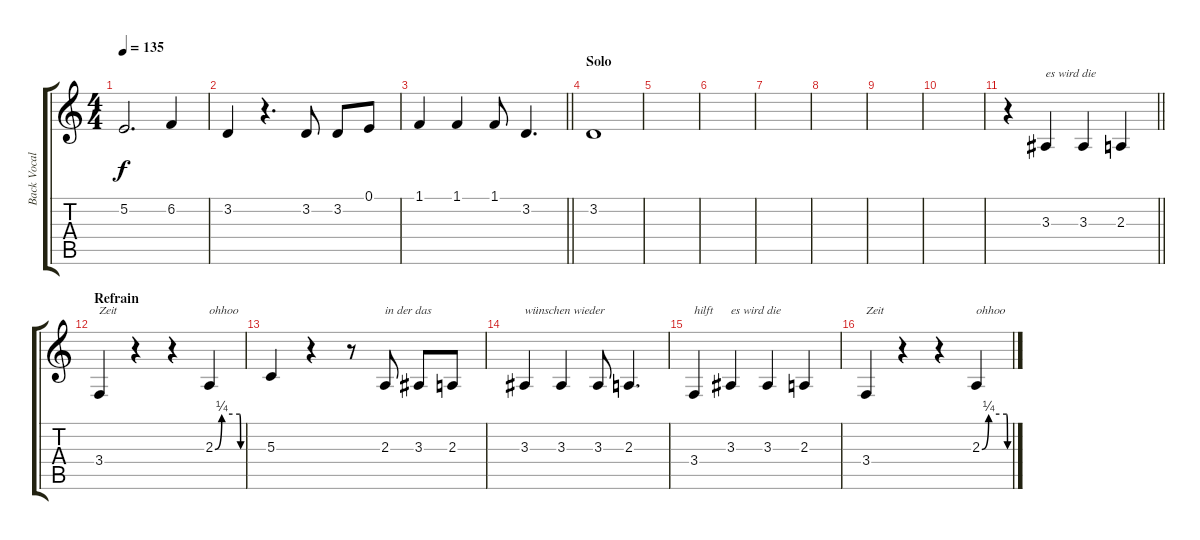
\track ("Back Vocal" "Back Vocal") {instrument synthstrings1}
\staff {score tabs}
\tuning (E4 B3 G3 D3 A2 E2) {hide}
\ts (4 4)
\tempo 135
\clef g2
\ks c
5.2.2{d dy f} 6.2.4 |
3.2.4 r.4{d} 3.2.8 3.2.8 0.1.8 |
\barLineRight lightlight
1.1.4 1.1.4 1.1.8 3.2.4{d} |
\section ("" "Solo")
3.2.1 |
|
|
|
|
|
|
\barLineRight lightlight
r.4 3.3.4{txt "es wird die"} 3.3.4 2.3.4 |
\section ("" "Refrain")
3.4.4{txt "Zeit"} r.4 r.4 2.3{be (custom 0 0 15 1 55 1 57 0 60 0)}.4{txt "ohhoo"} |
5.3.4 r.4 r.8 2.3.8{txt "in der das"} 3.3.8 2.3.8 |
3.3.4{txt "wünschen wieder "} 3.3.4 3.3.8 2.3.4{d} |
3.4.4{txt "hilft"} 3.3.4{txt "es wird die"} 3.3.4 2.3.4 |
3.4.4{txt "Zeit"} r.4 r.4 2.3{be (custom 0 0 15 1 55 1 57 0 60 0)}.4{txt "ohhoo"}
